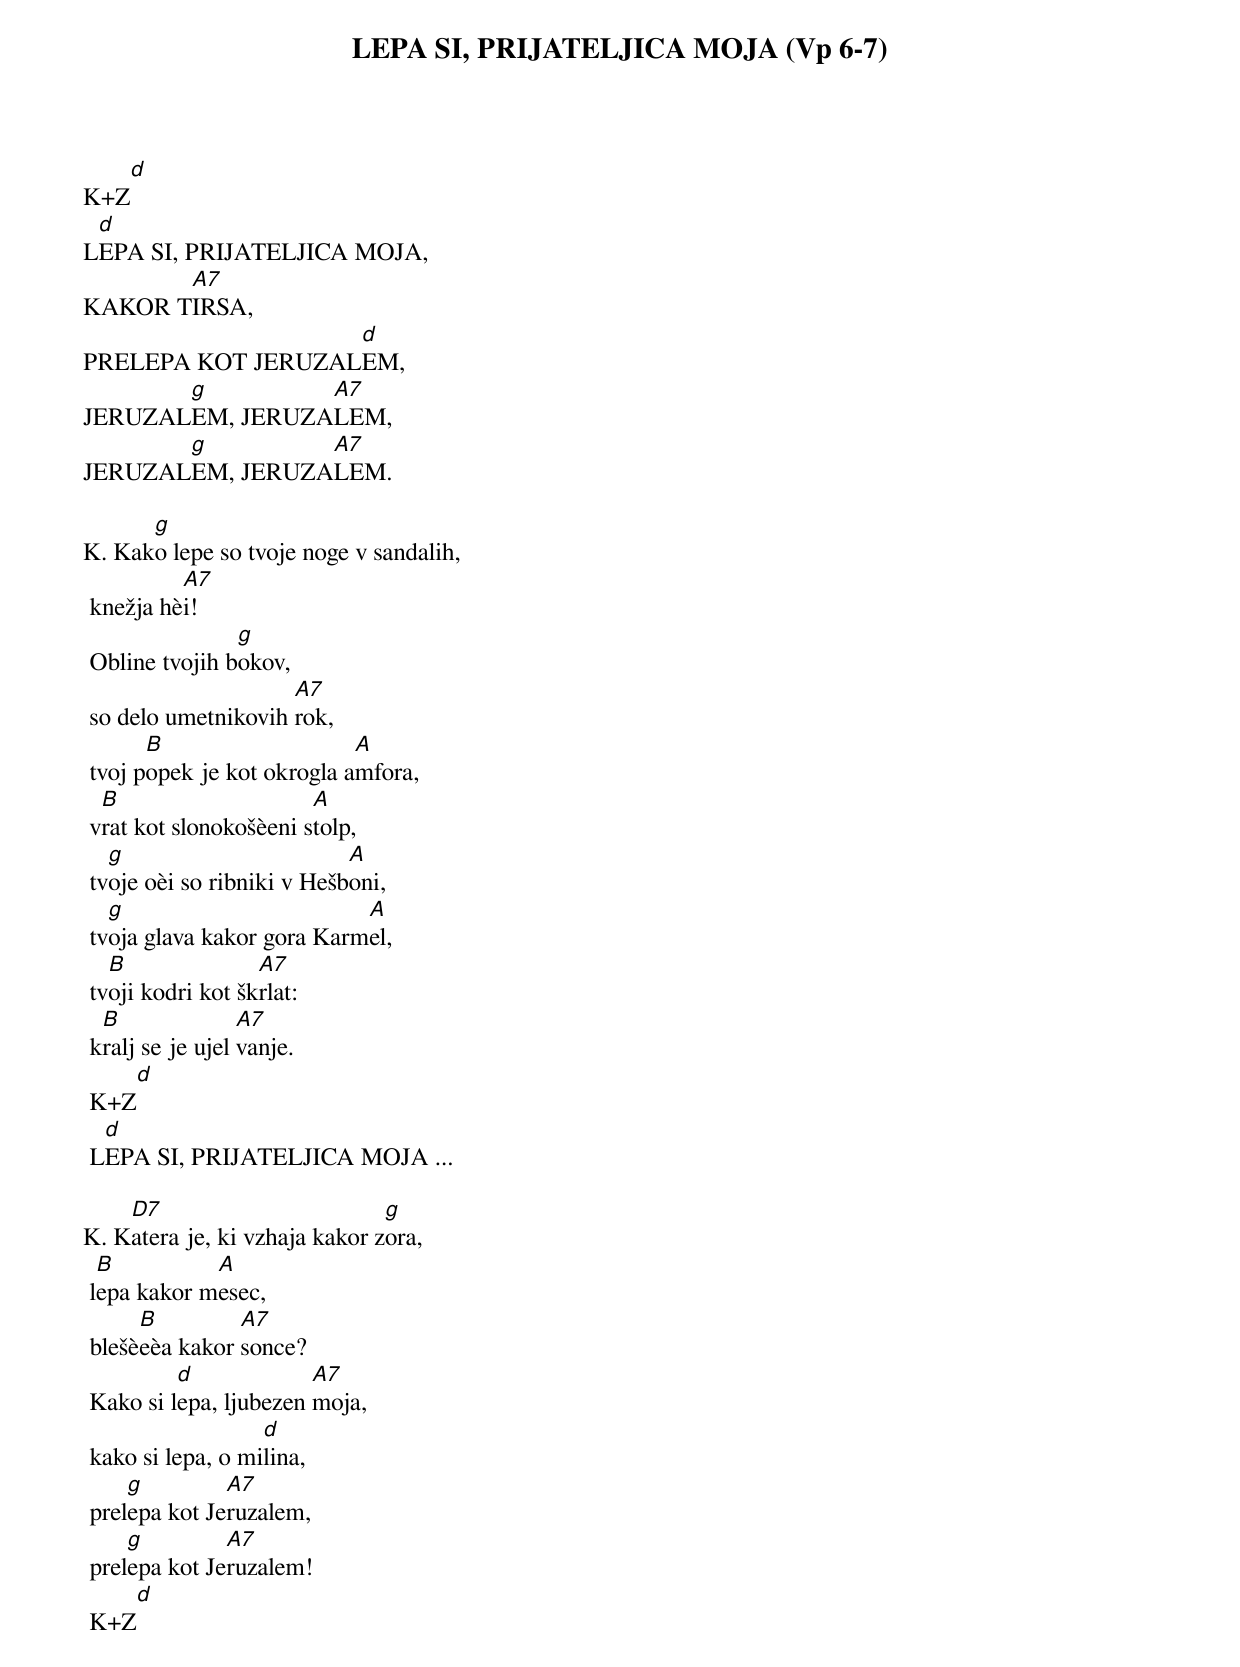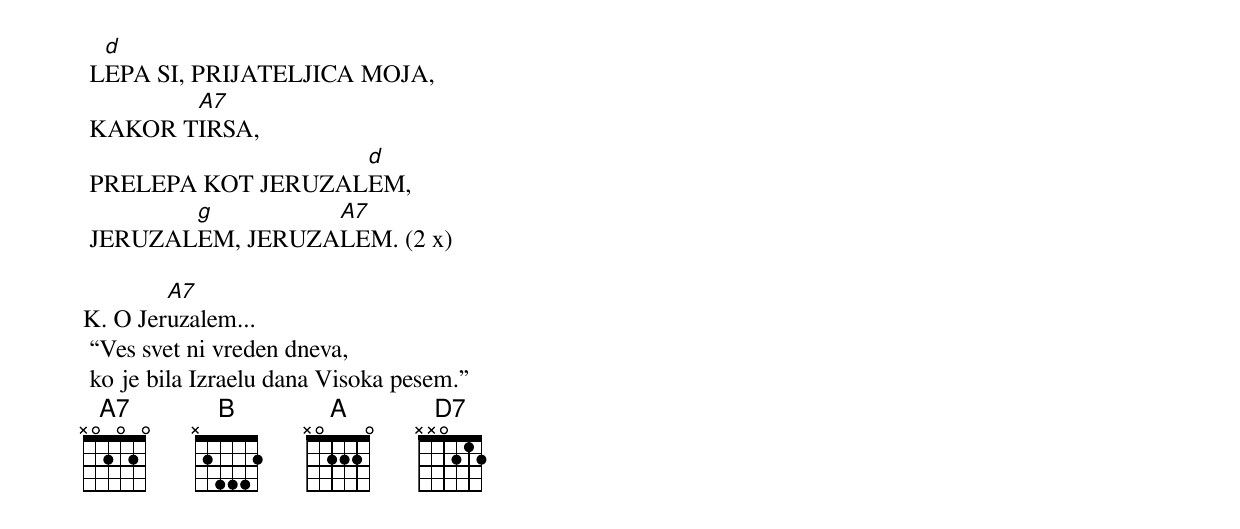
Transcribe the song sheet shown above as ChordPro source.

{title: LEPA SI, PRIJATELJICA MOJA (Vp 6-7)}

K+Z[d]
L[d]EPA SI, PRIJATELJICA MOJA,
KAKOR T[A7]IRSA,
PRELEPA KOT JERUZAL[d]EM,
JERUZAL[g]EM, JERUZA[A7]LEM,
JERUZAL[g]EM, JERUZA[A7]LEM.

K.	Kak[g]o lepe so tvoje noge v sandalih,
	knežja hè[A7]i!
	Obline tvojih b[g]okov,
	so delo umetnikovih [A7]rok,
	tvoj p[B]opek je kot okrogla a[A]mfora,
	v[B]rat kot slonokošèeni s[A]tolp,
	tv[g]oje oèi so ribniki v Hešb[A]oni,
	tv[g]oja glava kakor gora Karm[A]el,
	tv[B]oji kodri kot šk[A7]rlat:
	k[B]ralj se je ujel [A7]vanje.
	K+Z[d]
	L[d]EPA SI, PRIJATELJICA MOJA ...

K.	K[D7]atera je, ki vzhaja kakor z[g]ora,
	l[B]epa kakor m[A]esec,
	blešè[B]eèa kakor [A7]sonce?
	Kako si l[d]epa, ljubezen [A7]moja,
	kako si lepa, o mi[d]lina,
	prel[g]epa kot Je[A7]ruzalem,
	prel[g]epa kot Je[A7]ruzalem!
	K+Z[d]
	L[d]EPA SI, PRIJATELJICA MOJA,
	KAKOR T[A7]IRSA,
	PRELEPA KOT JERUZAL[d]EM,
	JERUZAL[g]EM, JERUZA[A7]LEM. (2 x)

K.	O Jer[A7]uzalem...
	“Ves svet ni vreden dneva,
	ko je bila Izraelu dana Visoka pesem.”
